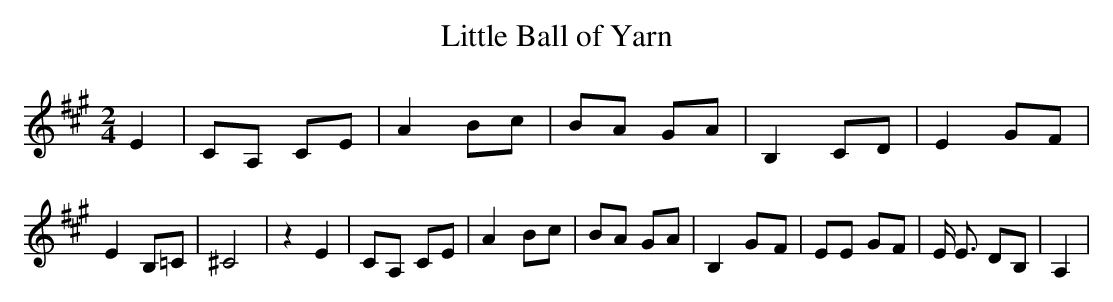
X:1
T:Little Ball of Yarn
M:2/4
L:1/8
K:A
 E2|C-A, CE| A2B-c| BA GA| B,2-C-D| E2 GF| E2 B,=C| ^C4| z2 E2| CA, CE|\
 A2- Bc| BA GA| B,2G-F| EE GF| E/2 E3/2 DB,| A,2|
